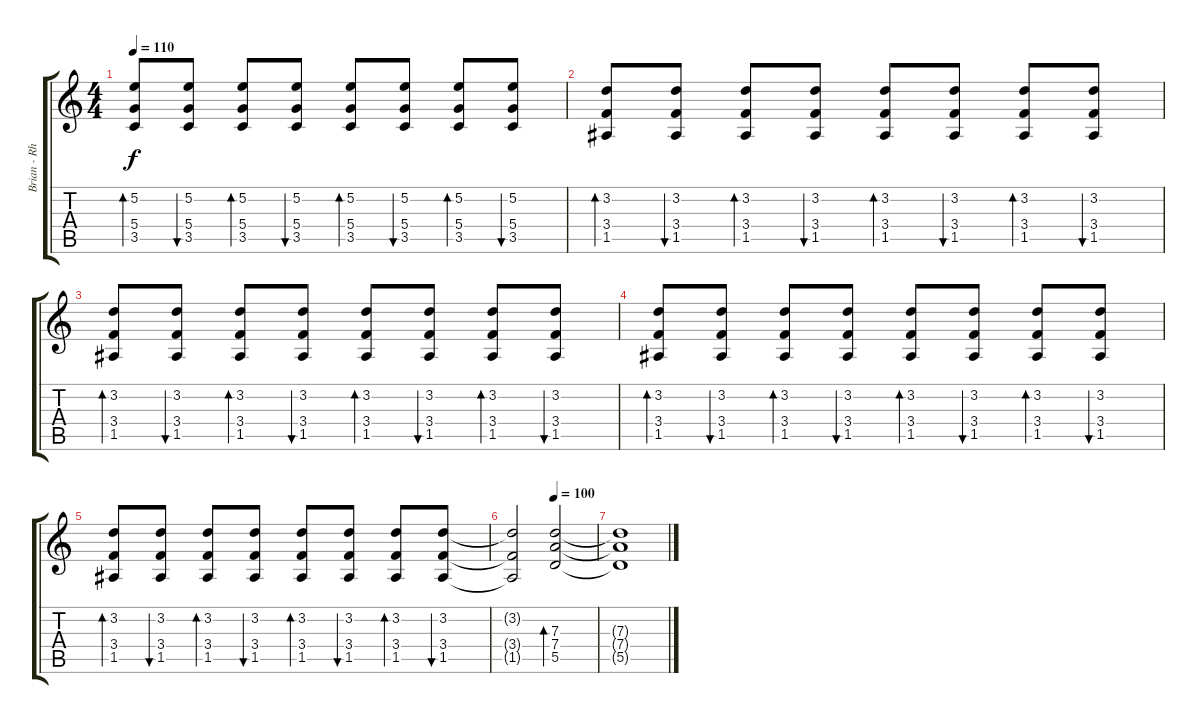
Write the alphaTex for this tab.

\track ("Brian - Rhythm Guitar" "Brian - Rh") {instrument electricguitarjazz}
\staff {score tabs}
\tuning (E4 B3 G3 D3 A2 D2) {hide}
\ts (4 4)
\tempo 110
\clef g2
\ks c
(5.2 5.4 3.5).8{bd 120 dy f} (5.2 5.4 3.5).8{bu 120} (5.2 5.4 3.5).8{bd 120} (5.2 5.4 3.5).8{bu 120} (5.2 5.4 3.5).8{bd 120} (5.2 5.4 3.5).8{bu 120} (5.2 5.4 3.5).8{bd 120} (5.2 5.4 3.5).8{bu 120} |
(3.2 3.4 1.5).8{bd 120} (3.2 3.4 1.5).8{bu 120} (3.2 3.4 1.5).8{bd 120} (3.2 3.4 1.5).8{bu 120} (3.2 3.4 1.5).8{bd 120} (3.2 3.4 1.5).8{bu 120} (3.2 3.4 1.5).8{bd 120} (3.2 3.4 1.5).8{bu 120} |
(3.2 3.4 1.5).8{bd 120} (3.2 3.4 1.5).8{bu 120} (3.2 3.4 1.5).8{bd 120} (3.2 3.4 1.5).8{bu 120} (3.2 3.4 1.5).8{bd 120} (3.2 3.4 1.5).8{bu 120} (3.2 3.4 1.5).8{bd 120} (3.2 3.4 1.5).8{bu 120} |
(3.2 3.4 1.5).8{bd 120} (3.2 3.4 1.5).8{bu 120} (3.2 3.4 1.5).8{bd 120} (3.2 3.4 1.5).8{bu 120} (3.2 3.4 1.5).8{bd 120} (3.2 3.4 1.5).8{bu 120} (3.2 3.4 1.5).8{bd 120} (3.2 3.4 1.5).8{bu 120} |
(3.2 3.4 1.5).8{bd 120} (3.2 3.4 1.5).8{bu 120} (3.2 3.4 1.5).8{bd 120} (3.2 3.4 1.5).8{bu 120} (3.2 3.4 1.5).8{bd 120} (3.2 3.4 1.5).8{bu 120} (3.2 3.4 1.5).8{bd 120} (3.2 3.4 1.5).8{bu 120} |
\tempo (100 0.5)
(3.2{t} 3.4{t} 1.5{t}).2 (7.3 7.4 5.5).2{bd 480} |
(7.3{t} 7.4{t} 5.5{t}).1
